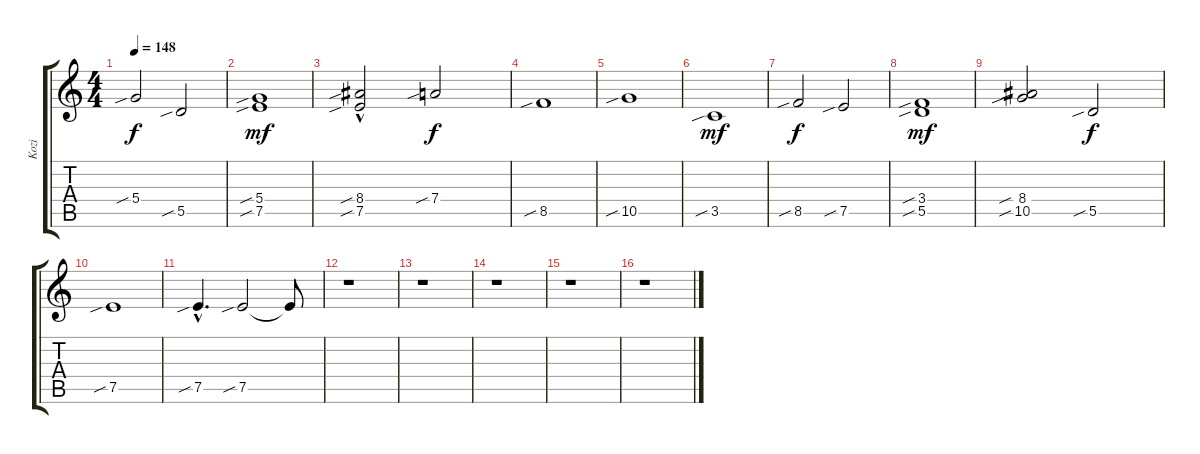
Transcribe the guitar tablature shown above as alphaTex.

\track ("Kozi" "Kozi") {instrument overdrivenguitar}
\staff {score tabs}
\tuning (E4 B3 G3 D3 A2 E2) {hide}
\ts (4 4)
\tempo 148
\clef g2
\ks c
5.4{sib}.2{dy f} 5.5{sib}.2 |
(5.4{sib} 7.5{sib}).1{dy mf} |
(8.4{sib hac} 7.5{sib}).2 7.4{sib}.2{dy f} |
8.5{sib}.1 |
10.5{sib}.1 |
3.5{sib}.1{dy mf} |
8.5{sib}.2{dy f} 7.5{sib}.2 |
(3.4{sib} 5.5{sib}).1{dy mf} |
(8.4{sib} 10.5{sib}).2 5.5{sib}.2{dy f} |
7.5{sib}.1 |
7.5{sib hac}.4{d} 7.5{sib}.2 7.5{t}.8 |
r.1 |
r.1 |
r.1 |
r.1 |
r.1
